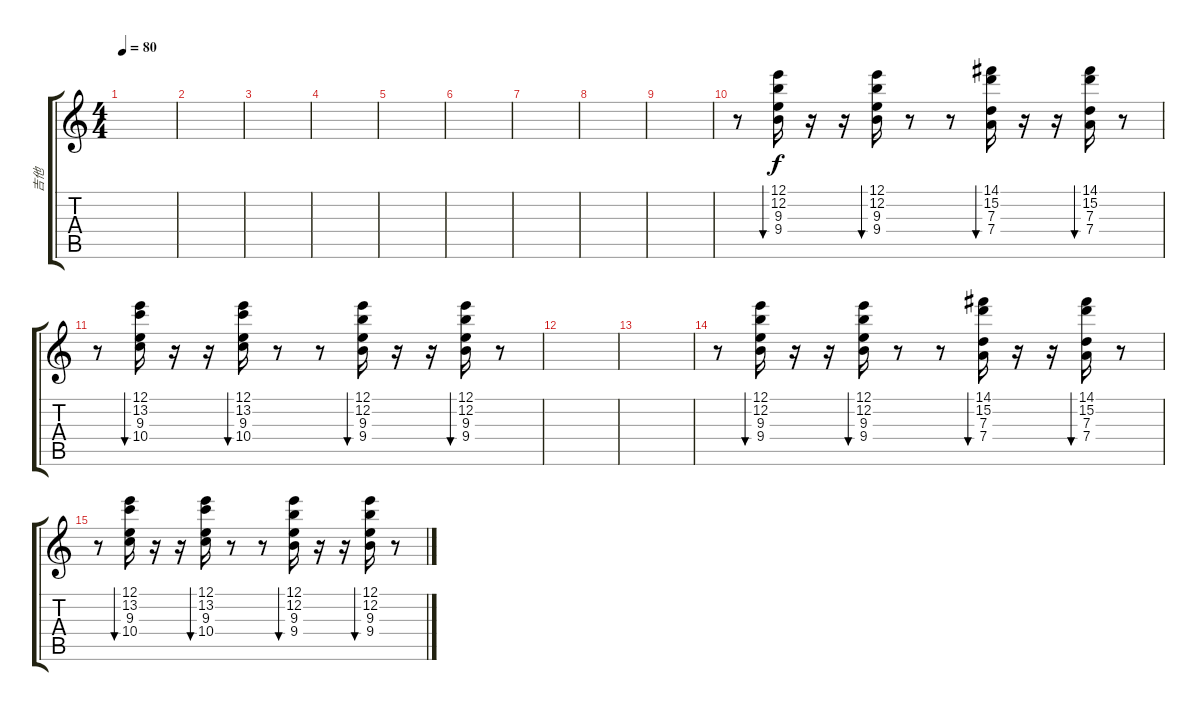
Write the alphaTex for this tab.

\track ("吉他" "吉他") {instrument distortionguitar}
\staff {score tabs}
\tuning (E4 B3 G3 D3 A2 E2) {hide}
\ts (4 4)
\tempo 80
\clef g2
\ks c
|
|
|
|
|
|
|
|
|
r.8{volume 14 instrument viola} (12.1 12.2 9.3 9.4).16{bu 30 volume 9} r.16 r.16 (12.1 12.2 9.3 9.4).16{bu 30 volume 15 instrument acousticguitarsteel} r.8 r.8 (14.1 15.2 7.3 7.4).16{bu 30 volume 9 instrument viola} r.16 r.16 (14.1 15.2 7.3 7.4).16{bu 30 volume 15 instrument acousticguitarsteel} r.8 |
r.8{volume 9 instrument viola} (12.1 13.2 9.3 10.4).16{bu 30} r.16 r.16 (12.1 13.2 9.3 10.4).16{bu 30 volume 14 instrument acousticguitarsteel} r.8 r.8 (12.1 12.2 9.3 9.4).16{bu 30 volume 9 instrument viola} r.16 r.16 (12.1 12.2 9.3 9.4).16{bu 30 volume 14 instrument acousticguitarsteel} r.8 |
|
|
r.8{volume 14 instrument viola} (12.1 12.2 9.3 9.4).16{bu 30 volume 9} r.16 r.16 (12.1 12.2 9.3 9.4).16{bu 30 volume 15 instrument acousticguitarsteel} r.8 r.8 (14.1 15.2 7.3 7.4).16{bu 30 volume 9 instrument viola} r.16 r.16 (14.1 15.2 7.3 7.4).16{bu 30 volume 15 instrument acousticguitarsteel} r.8 |
r.8{volume 9 instrument viola} (12.1 13.2 9.3 10.4).16{bu 30} r.16 r.16 (12.1 13.2 9.3 10.4).16{bu 30 volume 14 instrument acousticguitarsteel} r.8 r.8 (12.1 12.2 9.3 9.4).16{bu 30 volume 9 instrument viola} r.16 r.16 (12.1 12.2 9.3 9.4).16{bu 30 volume 14 instrument acousticguitarsteel} r.8
